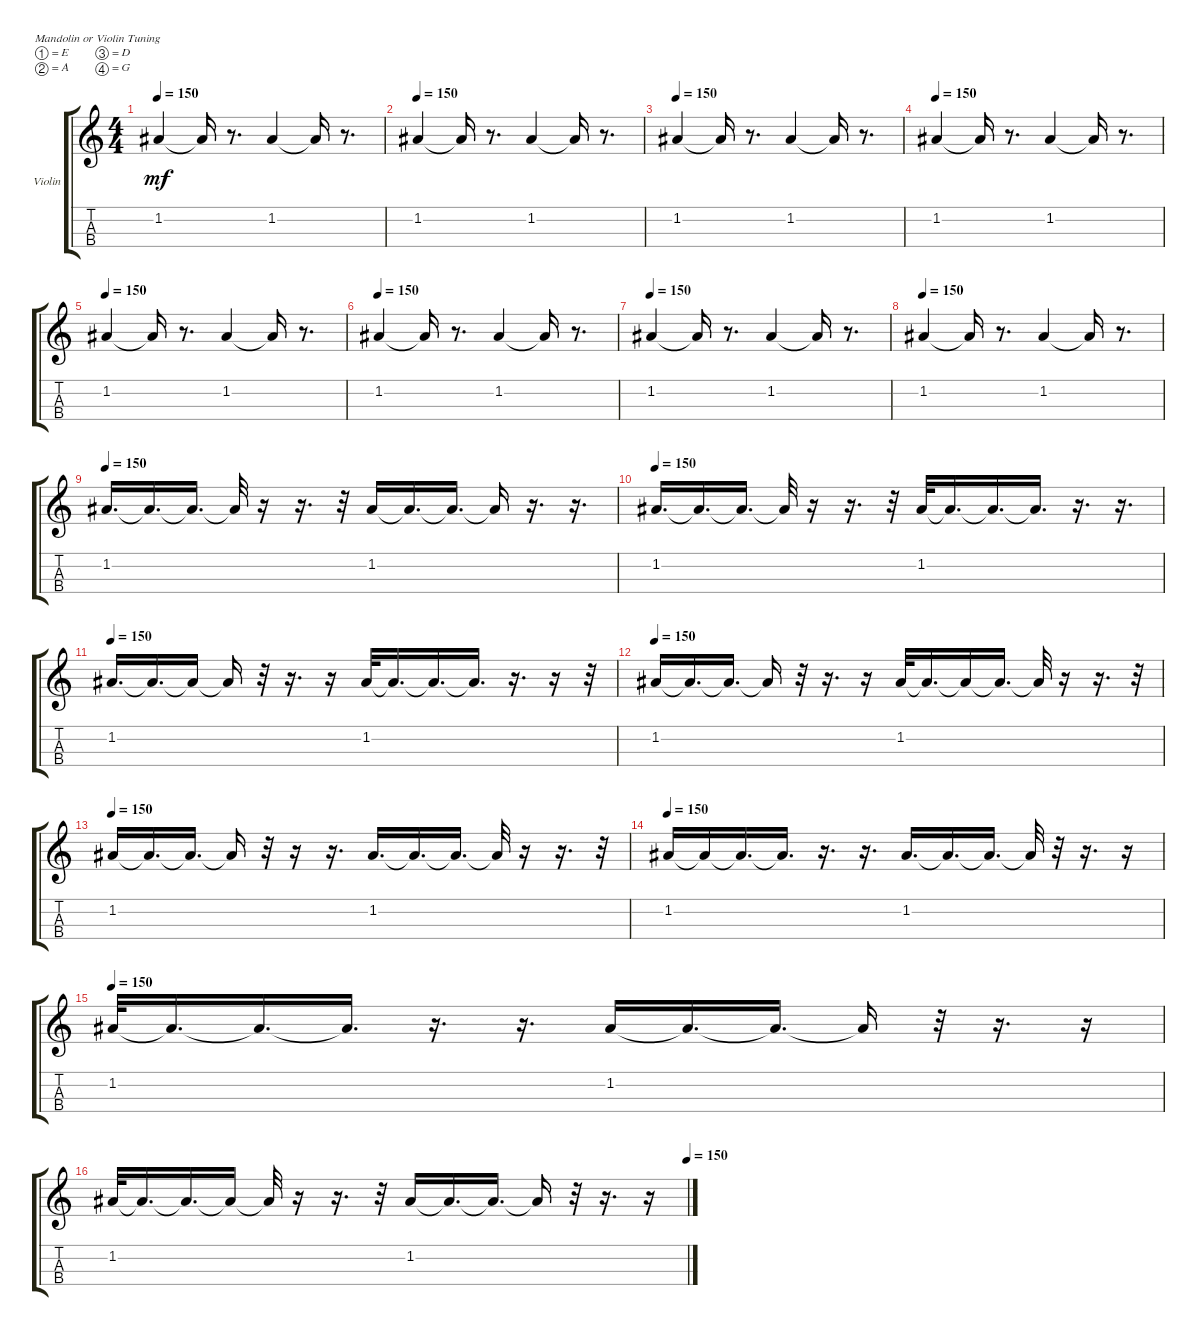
\bracketExtendMode groupsimilarinstruments
\firstSystemTrackNameOrientation horizontal
\otherSystemsTrackNameOrientation horizontal
\track ("Strings" "Violin") {instrument violin}
\staff {score tabs}
\tuning (E5 A4 D4 G3)
\ts (4 4)
\tempo 150
\clef g2
\ks c
1.2.4{dy mf} 1.2{t}.16 r.8{d} 1.2.4 1.2{t}.16 r.8{d} |
\tempo 150
1.2.4 1.2{t}.16 r.8{d} 1.2.4 1.2{t}.16 r.8{d} |
\tempo 150
1.2.4 1.2{t}.16 r.8{d} 1.2.4 1.2{t}.16 r.8{d} |
\tempo 150
1.2.4 1.2{t}.16 r.8{d} 1.2.4 1.2{t}.16 r.8{d} |
\tempo 150
1.2.4 1.2{t}.16 r.8{d} 1.2.4 1.2{t}.16 r.8{d} |
\tempo 150
1.2.4 1.2{t}.16 r.8{d} 1.2.4 1.2{t}.16 r.8{d} |
\tempo 150
1.2.4 1.2{t}.16 r.8{d} 1.2.4 1.2{t}.16 r.8{d} |
\tempo 150
1.2.4 1.2{t}.16 r.8{d} 1.2.4 1.2{t}.16 r.8{d} |
\tempo 150
1.2.16{d} 1.2{t}.16{d} 1.2{t}.16{d} 1.2{t}.32 r.16 r.16{d} r.32 1.2.16 1.2{t}.16{d} 1.2{t}.16{d} 1.2{t}.16 r.16{d} r.16{d} |
\tempo 150
1.2.16{d} 1.2{t}.16{d} 1.2{t}.16{d} 1.2{t}.32 r.16 r.16{d} r.32 1.2.32 1.2{t}.16{d} 1.2{t}.16{d} 1.2{t}.16{d} r.16{d} r.16{d} |
\tempo 150
1.2.16{d} 1.2{t}.16{d} 1.2{t}.16 1.2{t}.16 r.32 r.16{d} r.16 1.2.32 1.2{t}.16{d} 1.2{t}.16{d} 1.2{t}.16{d} r.16{d} r.16 r.32 |
\tempo 150
1.2.16 1.2{t}.16{d} 1.2{t}.16{d} 1.2{t}.16 r.32 r.16{d} r.16 1.2.32 1.2{t}.16{d} 1.2{t}.16 1.2{t}.16{d} 1.2{t}.32 r.16 r.16{d} r.32 |
\tempo 150
1.2.16 1.2{t}.16{d} 1.2{t}.16{d} 1.2{t}.16 r.32 r.16 r.16{d} 1.2.16{d} 1.2{t}.16{d} 1.2{t}.16{d} 1.2{t}.32 r.16 r.16{d} r.32 |
\tempo 150
1.2.16 1.2{t}.16 1.2{t}.16{d} 1.2{t}.16{d} r.16{d} r.16{d} 1.2.16{d} 1.2{t}.16{d} 1.2{t}.16{d} 1.2{t}.32 r.32 r.16{d} r.16 |
\tempo 150
1.2.32 1.2{t}.16{d} 1.2{t}.16{d} 1.2{t}.16{d} r.16{d} r.16{d} 1.2.16 1.2{t}.16{d} 1.2{t}.16{d} 1.2{t}.16 r.32 r.16{d} r.16 |
\tempo (150 1)
1.2.32 1.2{t}.16{d} 1.2{t}.16{d} 1.2{t}.16 1.2{t}.32 r.16 r.16{d} r.32 1.2.16 1.2{t}.16{d} 1.2{t}.16{d} 1.2{t}.16 r.32 r.16{d} r.16
